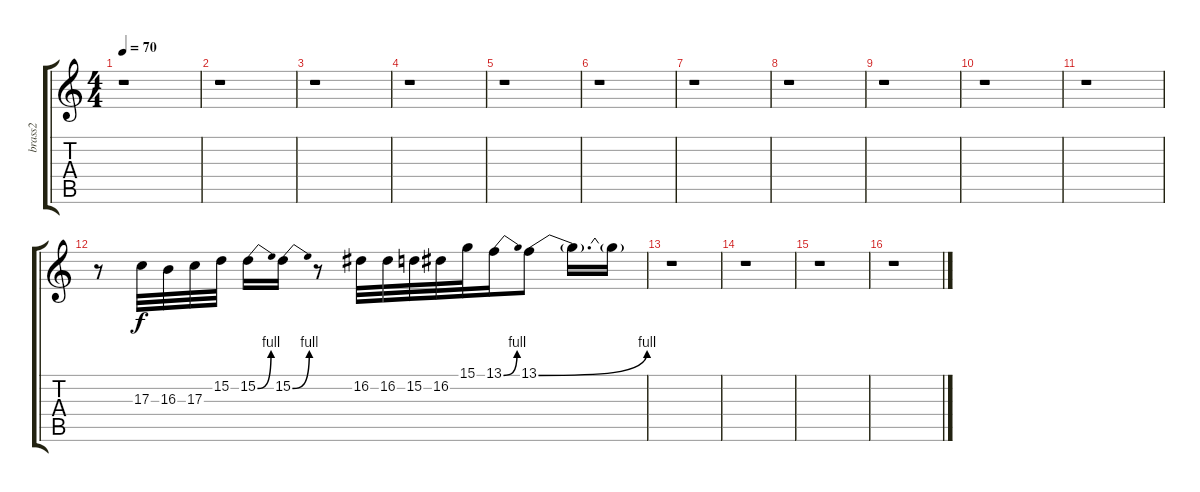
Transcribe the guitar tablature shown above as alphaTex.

\track ("brass2" "brass2") {instrument baritonesax}
\staff {score tabs}
\tuning (E4 B3 G3 D3 A2 E2) {hide}
\ts (4 4)
\tempo 70
\clef g2
\ks c
r.1{dy f} |
r.1 |
r.1 |
r.1 |
r.1 |
r.1 |
r.1 |
r.1 |
r.1 |
r.1 |
r.1 |
r.8 17.3.32 16.3.32 17.3.32 15.2.32 15.2{be (bend 0 0 60 4)}.16 15.2{be (bend 0 0 60 4)}.16 r.8 16.2.32 16.2.32 15.2.32 16.2.32 15.1.32 13.1{be (bend 0 0 60 4)}.16 13.1{be (bend 0 0 60 4)}.8 13.1{t}.16{d} 13.1{t}.16 |
r.1 |
r.1 |
r.1 |
r.1
